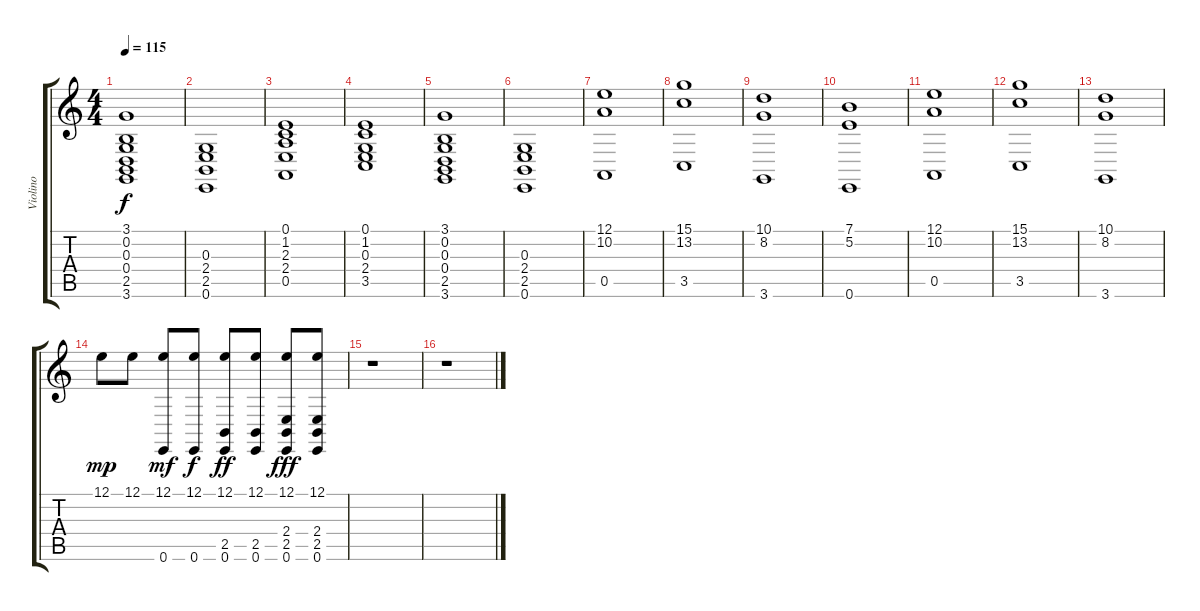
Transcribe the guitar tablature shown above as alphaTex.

\track ("Violino" "Violino") {instrument tremolostrings}
\staff {score tabs}
\tuning (E4 B3 G3 D3 A2 E2) {hide}
\ts (4 4)
\tempo 115
\clef g2
\ks c
(3.1 0.2 0.3 0.4 2.5 3.6).1{dy f} |
(0.3 2.4 2.5 0.6).1 |
(0.1 1.2 2.3 2.4 0.5).1 |
(0.1 1.2 0.3 2.4 3.5).1 |
(3.1 0.2 0.3 0.4 2.5 3.6).1 |
(0.3 2.4 2.5 0.6).1 |
(12.1 10.2 0.5).1{volume 12} |
(15.1 13.2 3.5).1 |
(10.1 8.2 3.6).1 |
(7.1 5.2 0.6).1 |
(12.1 10.2 0.5).1 |
(15.1 13.2 3.5).1 |
(10.1 8.2 3.6).1{volume 2} |
12.1.8{dy mp volume 16} 12.1.8 (12.1 0.6).8{dy mf} (12.1 0.6).8{dy f} (12.1 2.5 0.6).8{dy ff} (12.1 2.5 0.6).8 (12.1 2.4 2.5 0.6).8{dy fff} (12.1 2.4 2.5 0.6).8 |
r.1 |
r.1
